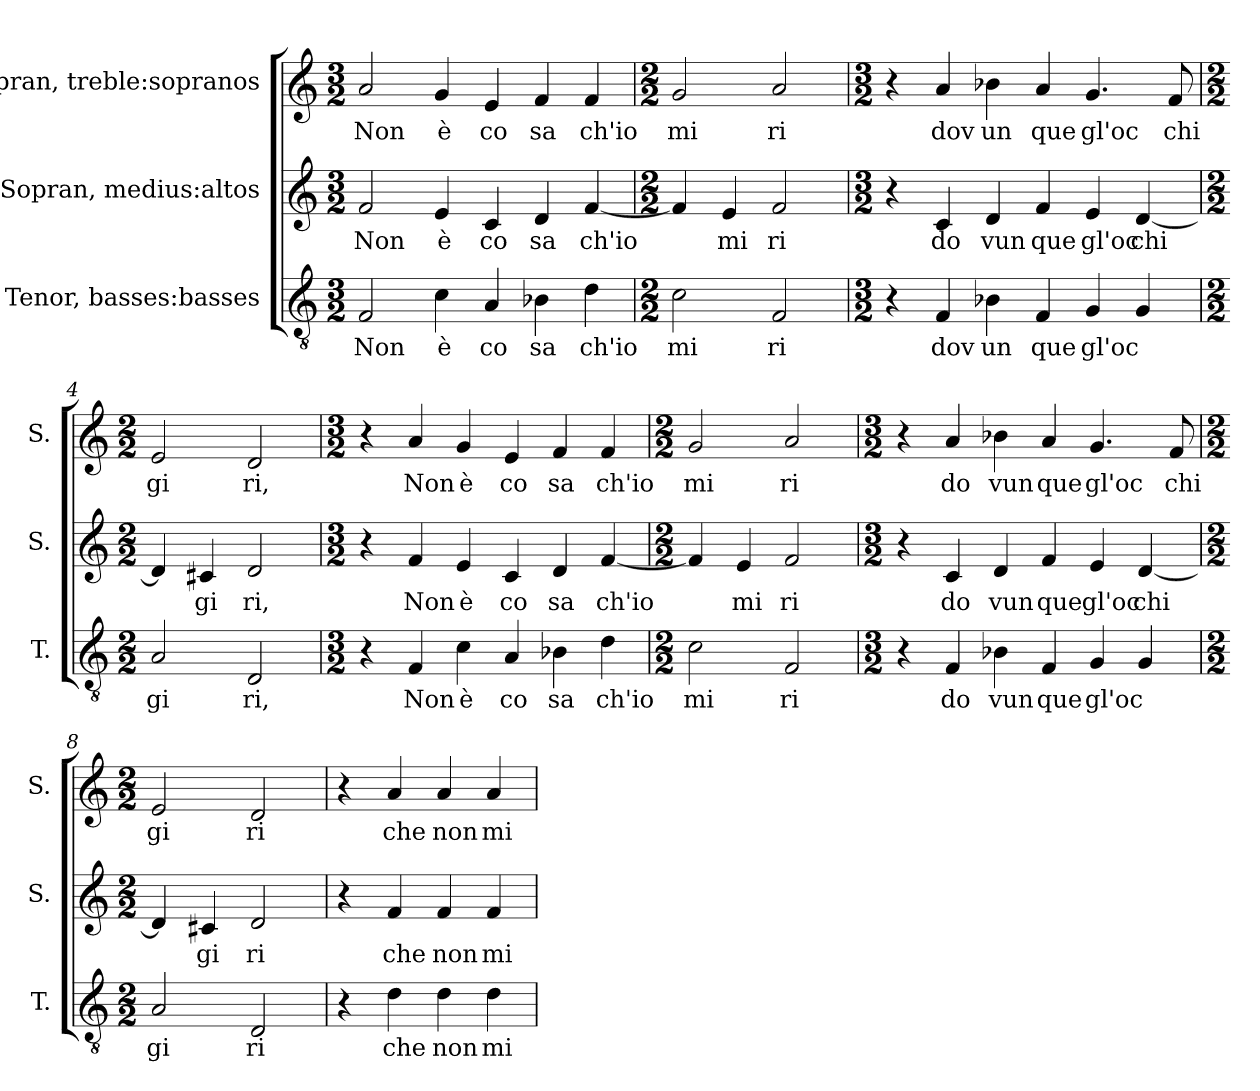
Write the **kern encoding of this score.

**kern	**text	**kern	**text	**kern	**text
*part3	*part3	*part2	*part2	*part1	*part1
*staff3	*staff3	*staff2	*staff2	*staff1	*staff1
*I"Tenor, basses:basses	*	*I"Sopran, medius:altos	*	*I"Sopran, treble:sopranos	*
*I'T.	*	*I'S.	*	*I'S.	*
*clefGv2	*	*clefG2	*	*clefG2	*
*k[]	*	*k[]	*	*k[]	*
*M3/2	*	*M3/2	*	*M3/2	*
*MM192	*	*MM192	*	*MM192	*
=1	=1	=1	=1	=1	=1
!	!LO:LY:b	!	!LO:LY:b	!	!LO:LY:b
2F/	Non	2f/	Non	2a/	Non
!	!LO:LY:b	!	!LO:LY:b	!	!LO:LY:b
4c\	è	4e/	è	4g/	è
!	!LO:LY:b	!	!LO:LY:b	!	!LO:LY:b
4A/	co	4c/	co	4e/	co
!	!LO:LY:b	!	!LO:LY:b	!	!LO:LY:b
4B-X\	sa	4d/	sa	4f/	sa
!	!LO:LY:b	!	!LO:LY:b	!	!LO:LY:b
4d\	ch'io	[4f/	ch'io	4f/	ch'io
=2	=2	=2	=2	=2	=2
*M2/2	*	*M2/2	*	*M2/2	*
!	!LO:LY:b	!	!	!	!LO:LY:b
2c\	mi	4f/]	.	2g/	mi
!	!	!	!LO:LY:b	!	!
.	.	4e/	mi	.	.
!	!LO:LY:b	!	!LO:LY:b	!	!LO:LY:b
2F/	ri	2f/	ri	2a/	ri
=3	=3	=3	=3	=3	=3
*M3/2	*	*M3/2	*	*M3/2	*
4r	.	4r	.	4r	.
!	!LO:LY:b	!	!LO:LY:b	!	!LO:LY:b
4F/	dov	4c/	do	4a/	dov
!	!LO:LY:b	!	!LO:LY:b	!	!LO:LY:b
4B-X\	un	4d/	vun	4b-X\	un
!	!LO:LY:b	!	!LO:LY:b	!	!LO:LY:b
4F/	que	4f/	que	4a/	que
!	!LO:LY:b	!	!LO:LY:b	!	!LO:LY:b
4G/	gl'oc	4e/	gl'oc	4.g/	gl'oc
!	!	!	!LO:LY:b	!	!
4G/	.	[4d/	chi	.	.
!	!	!	!	!	!LO:LY:b
.	.	.	.	8f/	chi
=4	=4	=4	=4	=4	=4
*M2/2	*	*M2/2	*	*M2/2	*
!	!LO:LY:b	!	!	!	!LO:LY:b
2A/	gi	4d/]	.	2e/	gi
!	!	!	!LO:LY:b	!	!
.	.	4c#X/	gi	.	.
!	!LO:LY:b	!	!LO:LY:b	!	!LO:LY:b
2D/	ri,	2d/	ri,	2d/	ri,
!!LO:LB:g=z
=5	=5	=5	=5	=5	=5
*M3/2	*	*M3/2	*	*M3/2	*
4r	.	4r	.	4r	.
!	!LO:LY:b	!	!LO:LY:b	!	!LO:LY:b
4F/	Non	4f/	Non	4a/	Non
!	!LO:LY:b	!	!LO:LY:b	!	!LO:LY:b
4c\	è	4e/	è	4g/	è
!	!LO:LY:b	!	!LO:LY:b	!	!LO:LY:b
4A/	co	4c/	co	4e/	co
!	!LO:LY:b	!	!LO:LY:b	!	!LO:LY:b
4B-X\	sa	4d/	sa	4f/	sa
!	!LO:LY:b	!	!LO:LY:b	!	!LO:LY:b
4d\	ch'io	[4f/	ch'io	4f/	ch'io
=6	=6	=6	=6	=6	=6
*M2/2	*	*M2/2	*	*M2/2	*
!	!LO:LY:b	!	!	!	!LO:LY:b
2c\	mi	4f/]	.	2g/	mi
!	!	!	!LO:LY:b	!	!
.	.	4e/	mi	.	.
!	!LO:LY:b	!	!LO:LY:b	!	!LO:LY:b
2F/	ri	2f/	ri	2a/	ri
=7	=7	=7	=7	=7	=7
*M3/2	*	*M3/2	*	*M3/2	*
4r	.	4r	.	4r	.
!	!LO:LY:b	!	!LO:LY:b	!	!LO:LY:b
4F/	do	4c/	do	4a/	do
!	!LO:LY:b	!	!LO:LY:b	!	!LO:LY:b
4B-X\	vun	4d/	vun	4b-X\	vun
!	!LO:LY:b	!	!LO:LY:b	!	!LO:LY:b
4F/	que	4f/	que	4a/	que
!	!LO:LY:b	!	!LO:LY:b	!	!LO:LY:b
4G/	gl'oc	4e/	gl'oc	4.g/	gl'oc
!	!	!	!LO:LY:b	!	!
4G/	.	[4d/	chi	.	.
!	!	!	!	!	!LO:LY:b
.	.	.	.	8f/	chi
=8	=8	=8	=8	=8	=8
*M2/2	*	*M2/2	*	*M2/2	*
!	!LO:LY:b	!	!	!	!LO:LY:b
2A/	gi	4d/]	.	2e/	gi
!	!	!	!LO:LY:b	!	!
.	.	4c#X/	gi	.	.
!	!LO:LY:b	!	!LO:LY:b	!	!LO:LY:b
2D/	ri	2d/	ri	2d/	ri
=9	=9	=9	=9	=9	=9
4r	.	4r	.	4r	.
!	!LO:LY:b	!	!LO:LY:b	!	!LO:LY:b
4d\	che	4f/	che	4a/	che
!	!LO:LY:b	!	!LO:LY:b	!	!LO:LY:b
4d\	non	4f/	non	4a/	non
!	!LO:LY:b	!	!LO:LY:b	!	!LO:LY:b
4d\	mi	4f/	mi	4a/	mi
=	=	=	=	=	=
*-	*-	*-	*-	*-	*-
